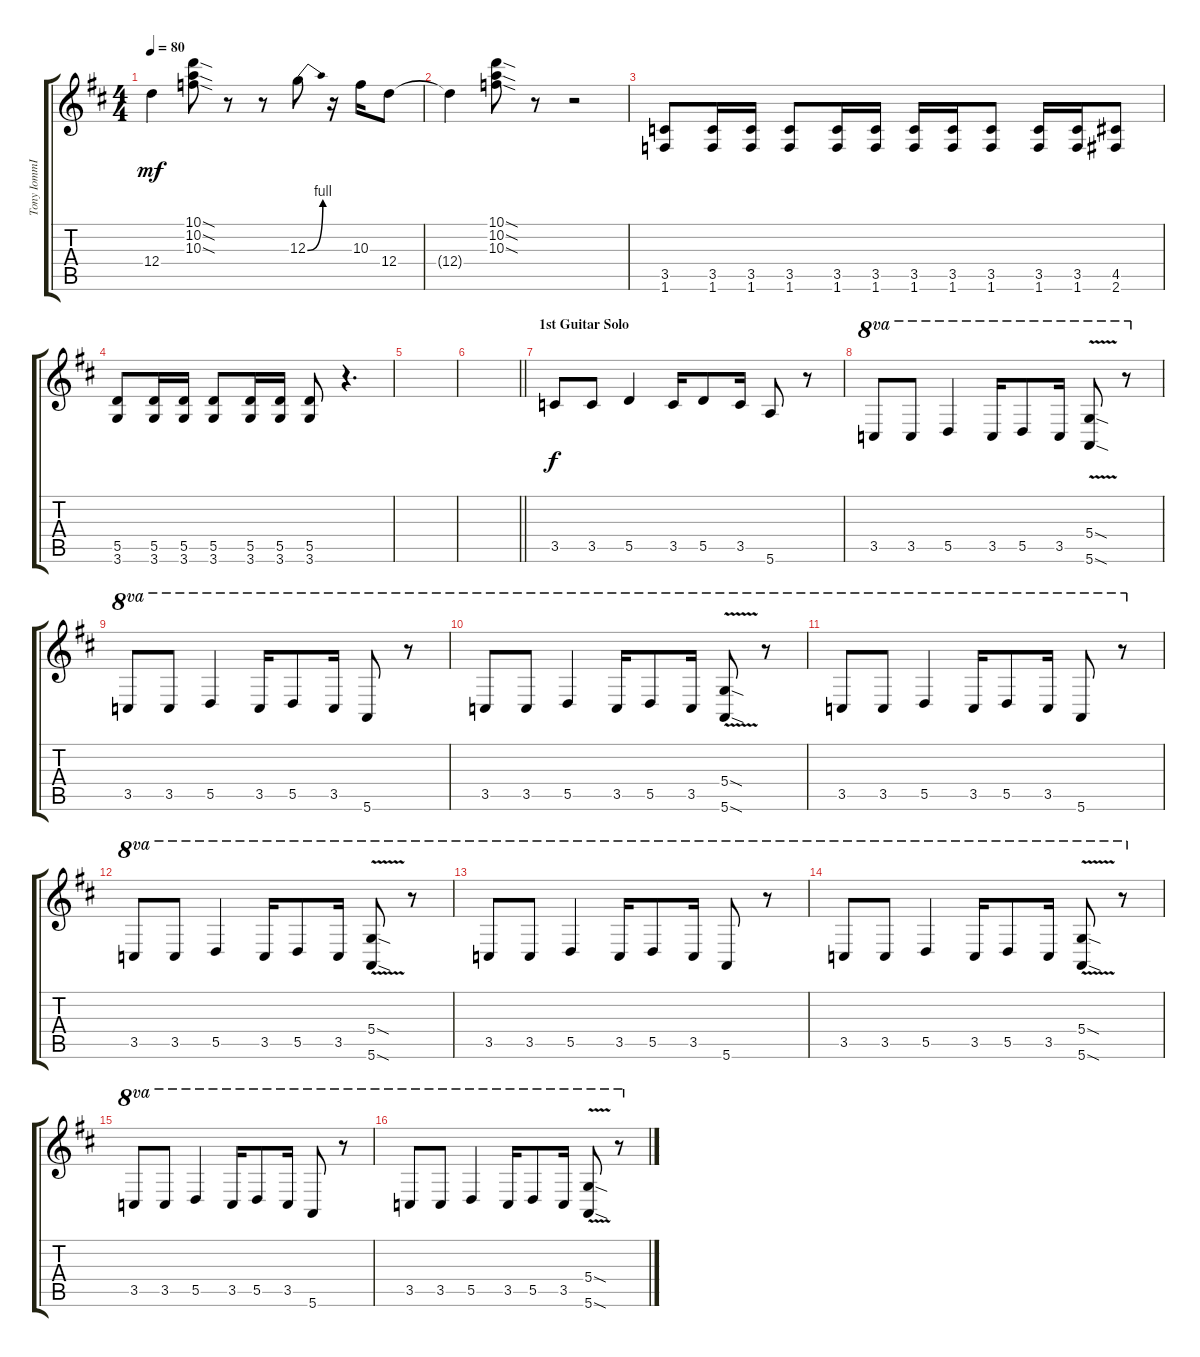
\track ("Tony IommI Distortion (Rhythm II)" "Tony IommI") {instrument overdrivenguitar}
\staff {score tabs}
\tuning (E4 B3 G3 D3 A2 E2) {hide}
\ts (4 4)
\tempo 80
\clef g2
\ks d
12.4.4{dy mf} (10.1{sod} 10.2{sod} 10.3{sod}).8 r.8 r.8 12.3{be (bend 0 0 60 4)}.8 r.16 10.3.16 12.4.8 |
12.4{t}.4 (10.1{sod} 10.2{sod} 10.3{sod}).8 r.8 r.2 |
(3.5 1.6).8 (3.5 1.6).16 (3.5 1.6).16 (3.5 1.6).8 (3.5 1.6).16 (3.5 1.6).16 (3.5 1.6).16 (3.5 1.6).16 (3.5 1.6).8 (3.5 1.6).16 (3.5 1.6).16 (4.5 2.6).8 |
(5.5 3.6).8 (5.5 3.6).16 (5.5 3.6).16 (5.5 3.6).8 (5.5 3.6).16 (5.5 3.6).16 (5.5 3.6).8 r.4{d} |
|
\barLineRight lightlight
|
\section ("" "1st Guitar Solo")
3.5.8{dy f} 3.5.8 5.5.4 3.5.16 5.5.8 3.5.16 5.6.8 r.8 |
3.5.8{ot 8va} 3.5.8{ot 8va} 5.5.4{ot 8va} 3.5.16{ot 8va} 5.5.8{ot 8va} 3.5.16{ot 8va} (5.4{v sod} 5.6{sod}).8{ot 8va} r.8{ot 8va} |
3.5.8{ot 8va} 3.5.8{ot 8va} 5.5.4{ot 8va} 3.5.16{ot 8va} 5.5.8{ot 8va} 3.5.16{ot 8va} 5.6.8{ot 8va} r.8{ot 8va} |
3.5.8{ot 8va} 3.5.8{ot 8va} 5.5.4{ot 8va} 3.5.16{ot 8va} 5.5.8{ot 8va} 3.5.16{ot 8va} (5.4{v sod} 5.6{sod}).8{ot 8va} r.8{ot 8va} |
3.5.8{ot 8va} 3.5.8{ot 8va} 5.5.4{ot 8va} 3.5.16{ot 8va} 5.5.8{ot 8va} 3.5.16{ot 8va} 5.6.8{ot 8va} r.8{ot 8va} |
3.5.8{ot 8va} 3.5.8{ot 8va} 5.5.4{ot 8va} 3.5.16{ot 8va} 5.5.8{ot 8va} 3.5.16{ot 8va} (5.4{v sod} 5.6{sod}).8{ot 8va} r.8{ot 8va} |
3.5.8{ot 8va} 3.5.8{ot 8va} 5.5.4{ot 8va} 3.5.16{ot 8va} 5.5.8{ot 8va} 3.5.16{ot 8va} 5.6.8{ot 8va} r.8{ot 8va} |
3.5.8{ot 8va} 3.5.8{ot 8va} 5.5.4{ot 8va} 3.5.16{ot 8va} 5.5.8{ot 8va} 3.5.16{ot 8va} (5.4{v sod} 5.6{sod}).8{ot 8va} r.8{ot 8va} |
3.5.8{ot 8va} 3.5.8{ot 8va} 5.5.4{ot 8va} 3.5.16{ot 8va} 5.5.8{ot 8va} 3.5.16{ot 8va} 5.6.8{ot 8va} r.8{ot 8va} |
3.5.8{ot 8va} 3.5.8{ot 8va} 5.5.4{ot 8va} 3.5.16{ot 8va} 5.5.8{ot 8va} 3.5.16{ot 8va} (5.4{v sod} 5.6{sod}).8{ot 8va} r.8{ot 8va}
